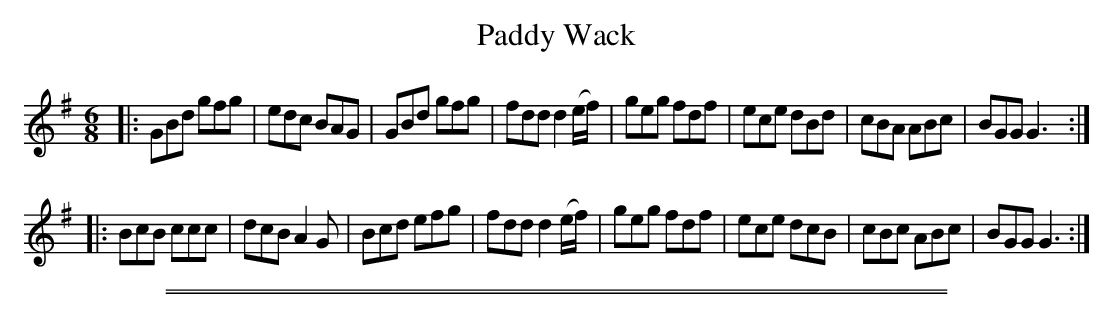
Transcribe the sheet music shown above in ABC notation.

X:1
T: Paddy Wack
M: 6/8
L: 1/8
K: G
|:\
GBd gfg | edc BAG | GBd gfg | fdd d2(e/f/) |\
geg fdf | ece dBd | cBA ABc | BGG G3 :|
|:\
BcB ccc | dcB A2G | Bcd efg | fdd d2(e/f/) |\
geg fdf | ece dcB | cBc ABc | BGG G3 :|
